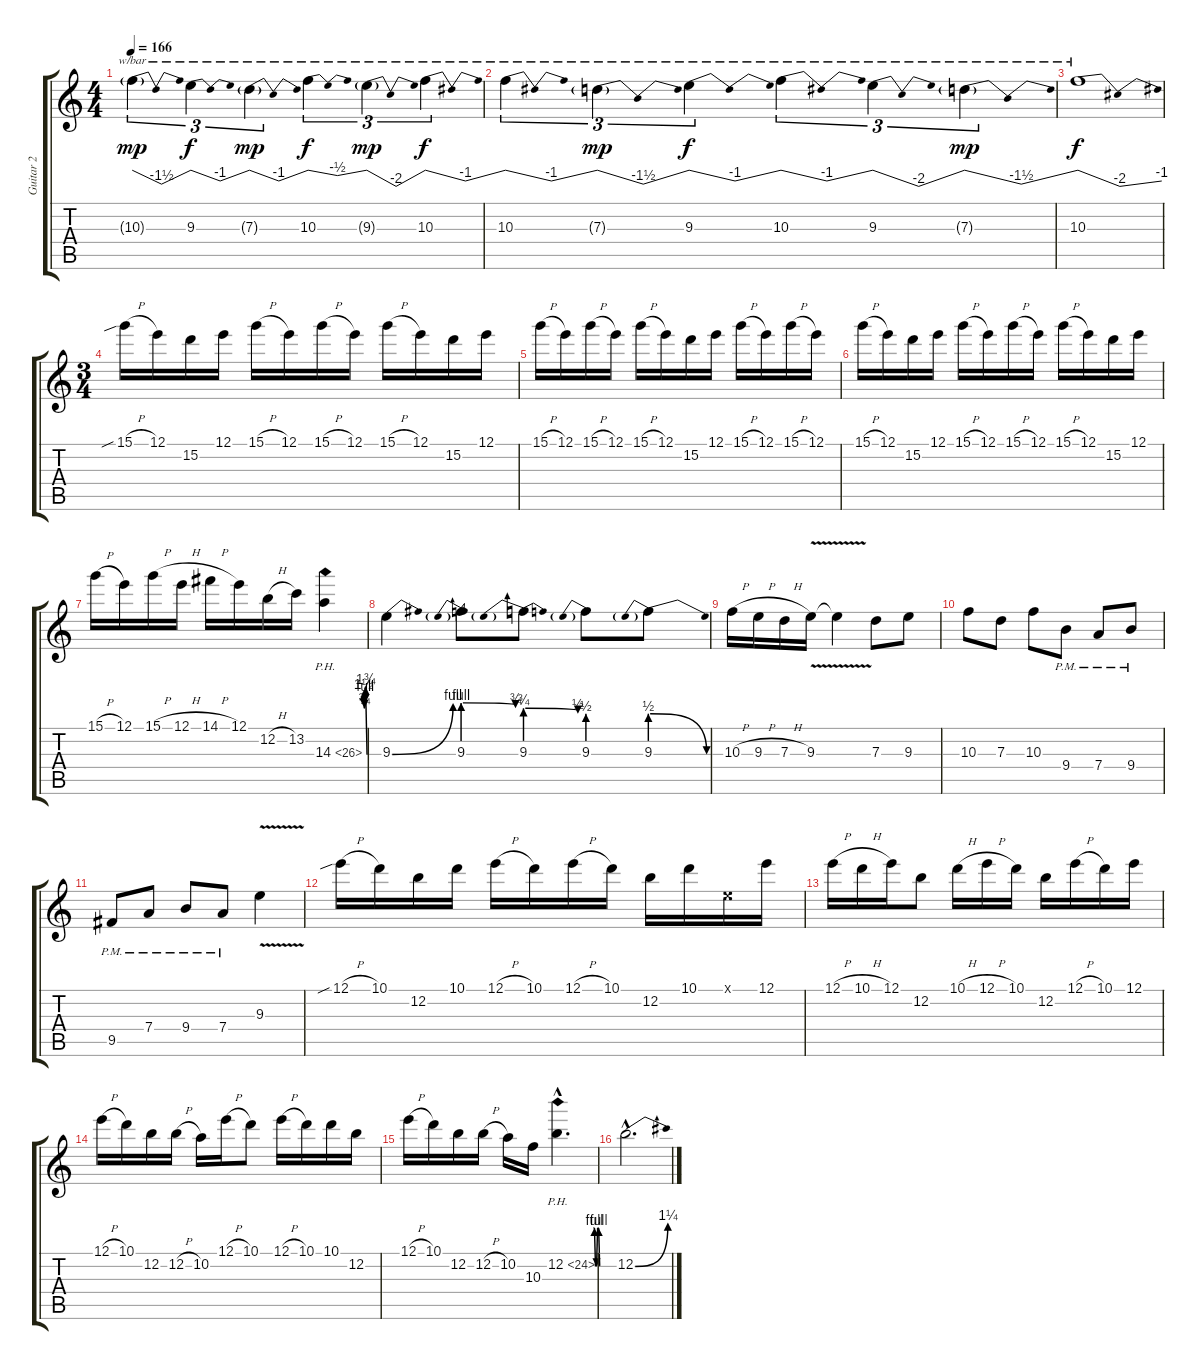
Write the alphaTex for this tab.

\track ("Guitar 2" "Guitar 2") {instrument distortionguitar}
\staff {score tabs}
\tuning (E4 B3 G3 D3 A2 E2) {hide}
\ts (4 4)
\tempo 166
\clef g2
\ks c
10.3{g}.4{tu (3 2) tbe (dip default 0 0 30 -6 60 0) dy mp} 9.3.4{tu (3 2) tbe (dip default 0 0 30 -4 60 0) dy f} 7.3{g}.4{tu (3 2) tbe (dip default 0 0 30 -4 60 0) dy mp} 10.3.4{tu (3 2) tbe (dip default 0 0 30 -2 60 0) dy f} 9.3{g}.4{tu (3 2) tbe (dip default 0 0 30 -8 60 0) dy mp} 10.3.4{tu (3 2) tbe (dip default 0 0 30 -4 60 0) dy f} |
10.3.4{tu (3 2) tbe (dip default 0 0 30 -4 60 0)} 7.3{g}.4{tu (3 2) tbe (dip default 0 0 30 -6 60 0) dy mp} 9.3.4{tu (3 2) tbe (dip default 0 0 30 -4 60 0) dy f} 10.3.4{tu (3 2) tbe (dip default 0 0 30 -4 60 0)} 9.3.4{tu (3 2) tbe (dip default 0 0 30 -8 60 0)} 7.3{g}.4{tu (3 2) tbe (dip default 0 0 30 -6 60 0) dy mp} |
10.3.1{tbe (dip default 0 0 45 -8 60 -4) dy f} |
\ts (3 4)
15.1{sib h}.16 12.1.16 15.2.16 12.1.16 15.1{h}.16 12.1.16 15.1{h}.16 12.1.16 15.1{h}.16 12.1.16 15.2.16 12.1.16 |
15.1{h}.16 12.1.16 15.1{h}.16 12.1.16 15.1{h}.16 12.1.16 15.2.16 12.1.16 15.1{h}.16 12.1.16 15.1{h}.16 12.1.16 |
15.1{h}.16 12.1.16 15.2.16 12.1.16 15.1{h}.16 12.1.16 15.1{h}.16 12.1.16 15.1{h}.16 12.1.16 15.2.16 12.1.16 |
15.1{h}.16 12.1.16 15.1{h}.16 12.1{h}.16 14.1{h}.16 12.1.16 12.2{h}.16 13.2.16 14.3{be (custom 0 0 25 7 30 4 45 3 60 6) ph 12}.4 |
9.3{be (bend 0 0 60 4)}.4 9.3{be (prebendrelease 0 4 60 3)}.8 9.3{be (prebendrelease 0 3 60 2)}.8 9.3{be (prebend 0 2 60 2)}.8 9.3{be (prebendrelease 0 2 60 0)}.8 |
10.3{h}.16 9.3{h}.16 7.3{h}.16 9.3{v}.16 9.3{t}.4 7.3.8 9.3.8 |
10.3.8 7.3.8 10.3.8 9.4{pm}.8 7.4{pm}.8 9.4{pm}.8 |
9.5{pm}.8 7.4{pm}.8 9.4{pm}.8 7.4{pm}.8 9.3{v}.4 |
12.1{sib h}.16 10.1.16 12.2.16 10.1.16 12.1{h}.16 10.1.16 12.1{h}.16 10.1.16 12.2.16 10.1.16 0.1{x}.16 12.1.16 |
12.1{h}.16 10.1{h}.16 12.1.16 12.2.8 10.1{h}.16 12.1{h}.16 10.1.16 12.2.16 12.1{h}.16 10.1.16 12.1.16 |
12.1{h}.16 10.1.16 12.2.16 12.2{h}.16 10.2.16 12.1{h}.16 10.1.8 12.1{h}.16 10.1.16 10.1.16 12.2.16 |
12.1{h}.16 10.1.16 12.2.16 12.2{h}.16 10.2.16 10.3.16 12.2{be (custom 0 0 10 4 20 4 30 0 40 0 50 4 60 4) ph 12 hac}.4{d} |
12.2{be (bend 0 0 60 5) hac}.2{d}
